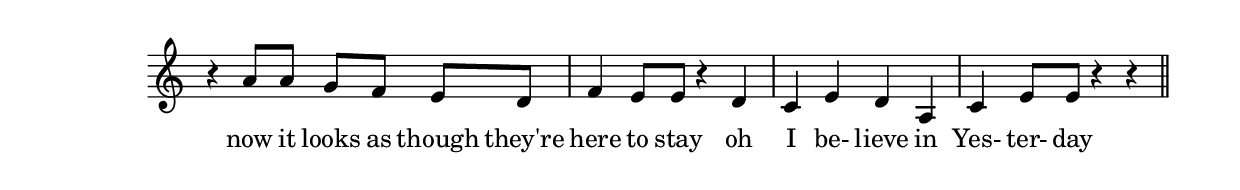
#(ly:set-option 'midi-extension "mid")
\version "2.12.3"
\include "english.ly"
\header{ 
}
%{
| -- DD Pm GR | m GG -- R- | S G R D | S GG - - ||
                                   * 
now it looks as though they're here to stay oh I be-lieve in  Yes-ter-day

 


%}
melody = {
\once \override Staff.TimeSignature #'stencil = ##f
\clef treble
\key c 
\major
\cadenzaOn
  r4 a'8[ a'8] g'8[ f'8] e'8[ d'8] \bar "|"  f'4 e'8[ e'8] r4 d'4 \bar "|"  c'4 e'4 d'4 a4 \bar "|"  c'4 e'8[ e'8] r4 r4 \bar "||"  \break 
 }
text = \lyricmode {
now it looks as though they're here to stay oh I be- lieve in Yes- ter- day 
}
\score{

<<
\new Voice = "one" {
\melody
}
\new Lyrics \lyricsto "one" \text
>>
\layout {
\context {
\Score
}
}
\midi {
\context {
\Score
tempoWholesPerMinute = #(ly:make-moment 200 4)
}
}
}